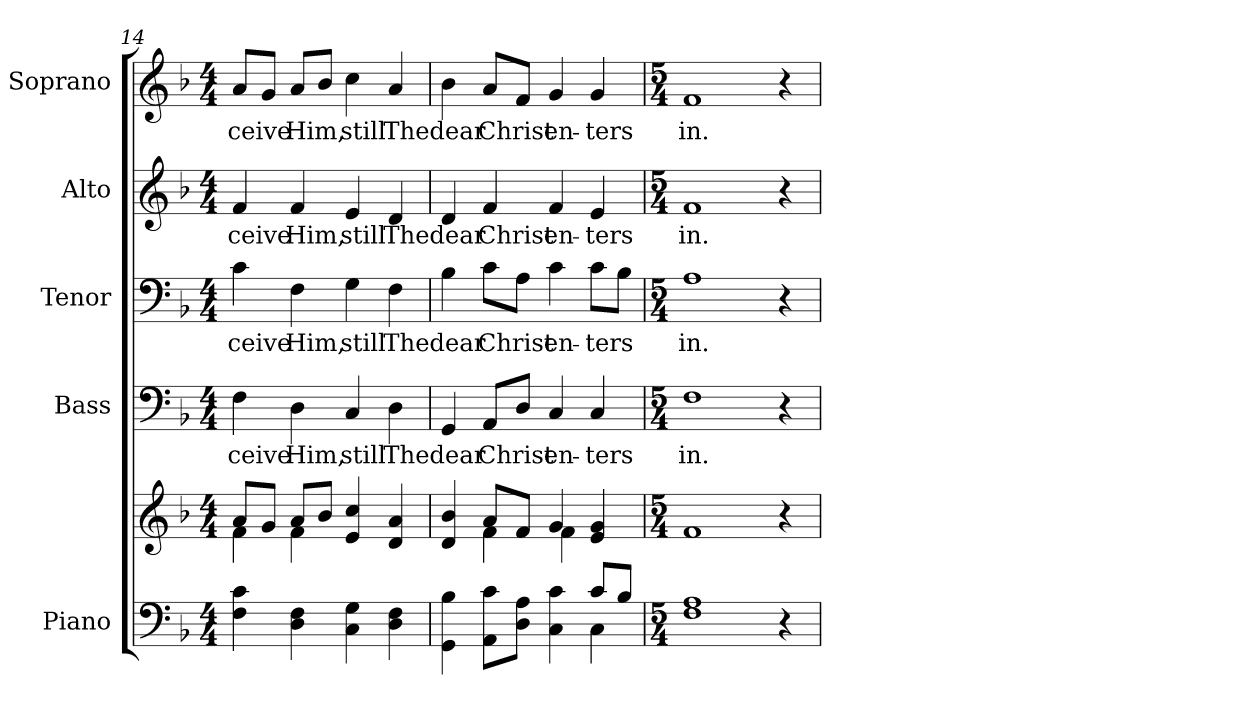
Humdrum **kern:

**kern	**kern	**kern	**text	**kern	**text	**kern	**text	**kern	**text
*part5	*part5	*part4	*part4	*part3	*part3	*part2	*part2	*part1	*part1
*staff6	*staff5	*staff4	*staff4	*staff3	*staff3	*staff2	*staff2	*staff1	*staff1
*I"Piano	*	*I"Bass	*	*I"Tenor	*	*I"Alto	*	*I"Soprano	*
*I'Pno.	*	*I'B.	*	*I'T.	*	*I'A.	*	*I'S.	*
*clefF4	*clefG2	*clefF4	*	*clefF4	*	*clefG2	*	*clefG2	*
*k[b-]	*k[b-]	*k[b-]	*	*k[b-]	*	*k[b-]	*	*k[b-]	*
*F:	*F:	*F:	*	*F:	*	*F:	*	*F:	*
*M4/4	*M4/4	*M4/4	*	*M4/4	*	*M4/4	*	*M4/4	*
=14	=14	=14	=14	=14	=14	=14	=14	=14	=14
*	*^	*	*	*	*	*	*	*	*
!	!	!	!	!LO:LY:b:color=#000000	!	!	!	!	!	!
!	!	!	!	!	!	!LO:LY:b:color=#000000	!	!	!	!
!	!	!	!	!	!	!	!	!LO:LY:b:color=#000000	!	!
!	!	!	!	!	!	!	!	!	!	!LO:LY:b:color=#000000
4Fi\ 4ci	8ai/L	4fi\	4Fi\	-ceive	4ci\	-ceive	4fi/	-ceive	8ai/L	-ceive
.	8gi/J	.	.	.	.	.	.	.	8gi/J	.
!	!	!	!	!LO:LY:b:color=#000000	!	!	!	!	!	!
!	!	!	!	!	!	!LO:LY:b:color=#000000	!	!	!	!
!	!	!	!	!	!	!	!	!LO:LY:b:color=#000000	!	!
!	!	!	!	!	!	!	!	!	!	!LO:LY:b:color=#000000
4Di\ 4Fi	8ai/L	4fi\	4Di\	Him,	4Fi\	Him,	4fi/	Him,	8ai/L	Him,
.	8b-i/J	.	.	.	.	.	.	.	8b-i/J	.
!	!	!	!	!LO:LY:b:color=#000000	!	!	!	!	!	!
!	!	!	!	!	!	!LO:LY:b:color=#000000	!	!	!	!
!	!	!	!	!	!	!	!	!LO:LY:b:color=#000000	!	!
!	!	!	!	!	!	!	!	!	!	!LO:LY:b:color=#000000
4Ci\ 4Gi	4ei/ 4cci	2ryy	4Ci/	still	4Gi\	still	4ei/	still	4cci\	still
!	!	!	!	!LO:LY:b:color=#000000	!	!	!	!	!	!
!	!	!	!	!	!	!LO:LY:b:color=#000000	!	!	!	!
!	!	!	!	!	!	!	!	!LO:LY:b:color=#000000	!	!
!	!	!	!	!	!	!	!	!	!	!LO:LY:b:color=#000000
4Di\ 4Fi	4di/ 4ai	.	4Di\	The	4Fi\	The	4di/	The	4ai/	The
!!LO:PB:g=z
=15	=15	=15	=15	=15	=15	=15	=15	=15	=15	=15
*^	*	*	*	*	*	*	*	*	*	*
!	!	!	!	!	!LO:LY:b:color=#000000	!	!	!	!	!	!
!	!	!	!	!	!	!	!LO:LY:b:color=#000000	!	!	!	!
!	!	!	!	!	!	!	!	!	!LO:LY:b:color=#000000	!	!
!	!	!	!	!	!	!	!	!	!	!	!LO:LY:b:color=#000000
4GGi\ 4B-i	2ryy	4di/ 4b-i	4ryy	4GGi/	dear	4B-i\	dear	4di/	dear	4b-i\	dear
!	!	!	!	!	!LO:LY:b:color=#000000	!	!	!	!	!	!
!	!	!	!	!	!	!	!LO:LY:b:color=#000000	!	!	!	!
!	!	!	!	!	!	!	!	!	!LO:LY:b:color=#000000	!	!
!	!	!	!	!	!	!	!	!	!	!	!LO:LY:b:color=#000000
8AAi\ 8ciL	.	8ai/L	4fi\	8AAi/L	Christ	8ci\L	Christ	4fi/	Christ	8ai/L	Christ
8Di\ 8AiJ	.	8fi/J	.	8Di/J	.	8Ai\J	.	.	.	8fi/J	.
!	!	!	!	!	!LO:LY:b:color=#000000	!	!	!	!	!	!
!	!	!	!	!	!	!	!LO:LY:b:color=#000000	!	!	!	!
!	!	!	!	!	!	!	!	!	!LO:LY:b:color=#000000	!	!
!	!	!	!	!	!	!	!	!	!	!	!LO:LY:b:color=#000000
4Ci\ 4ci	4ryy	4gi/	4fi\	4Ci/	en-	4ci\	en-	4fi/	en-	4gi/	en-
!	!	!	!	!	!LO:LY:b:color=#000000	!	!	!	!	!	!
!	!	!	!	!	!	!	!LO:LY:b:color=#000000	!	!	!	!
!	!	!	!	!	!	!	!	!	!LO:LY:b:color=#000000	!	!
!	!	!	!	!	!	!	!	!	!	!	!LO:LY:b:color=#000000
8ci/L	4Ci\	4ei/ 4gi	4ryy	4Ci/	-ters	8ci\L	-ters	4ei/	-ters	4gi/	-ters
8B-i/J	.	.	.	.	.	8B-i\J	.	.	.	.	.
*v	*v	*	*	*	*	*	*	*	*	*	*
*	*v	*v	*	*	*	*	*	*	*	*
=16	=16	=16	=16	=16	=16	=16	=16	=16	=16
*M5/4	*M5/4	*M5/4	*	*M5/4	*	*M5/4	*	*M5/4	*
!	!	!	!LO:LY:b:color=#000000	!	!	!	!	!	!
!	!	!	!	!	!LO:LY:b:color=#000000	!	!	!	!
!	!	!	!	!	!	!	!LO:LY:b:color=#000000	!	!
!	!	!	!	!	!	!	!	!	!LO:LY:b:color=#000000
1Fi 1Ai	1fi	1Fi	in.	1Ai	in.	1fi	in.	1fi	in.
4r	4r	4r	.	4r	.	4r	.	4r	.
=	=	=	=	=	=	=	=	=	=
*-	*-	*-	*-	*-	*-	*-	*-	*-	*-
